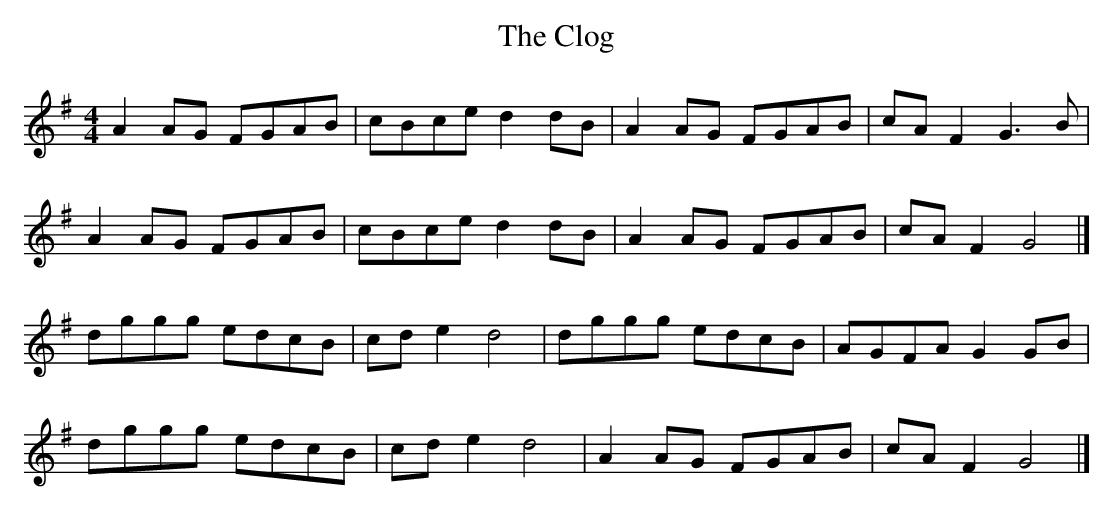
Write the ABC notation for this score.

X:1
T:Clog, The
M:4/4
L:1/8
K:G
A2AG FGAB|cBce d2dB|A2AG FGAB|cAF2 G3B|!
A2AG FGAB|cBce d2dB|A2AG FGAB|cAF2 G4|]!
dggg edcB|cde2 d4|dggg edcB|AGFA G2GB|!
dggg edcB|cde2 d4|A2AG FGAB|cAF2 G4|]!
